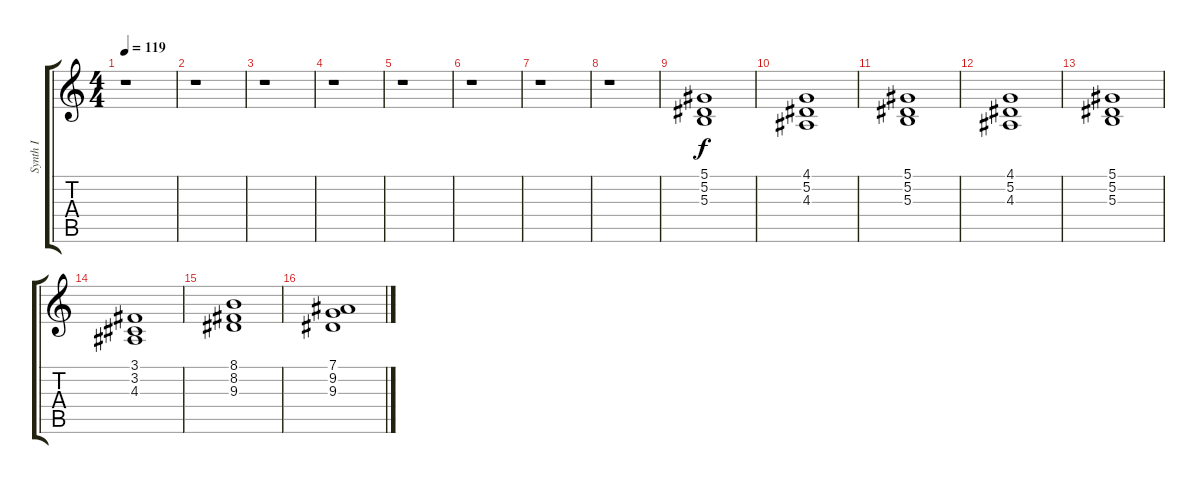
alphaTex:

\track ("Synth I" "Synth I") {instrument choiraahs}
\staff {score tabs}
\tuning (Eb4 Bb3 Gb3 Db3 Ab2 Eb2) {hide}
\ts (4 4)
\tempo 119
\clef g2
\ks c
r.1{dy f} |
r.1 |
r.1 |
r.1 |
r.1 |
r.1 |
r.1 |
r.1 |
(5.1 5.2 5.3).1 |
(4.1 5.2 4.3).1 |
(5.1 5.2 5.3).1 |
(4.1 5.2 4.3).1 |
(5.1 5.2 5.3).1 |
(3.1 3.2 4.3).1 |
(8.1 8.2 9.3).1 |
(7.1 9.2 9.3).1
